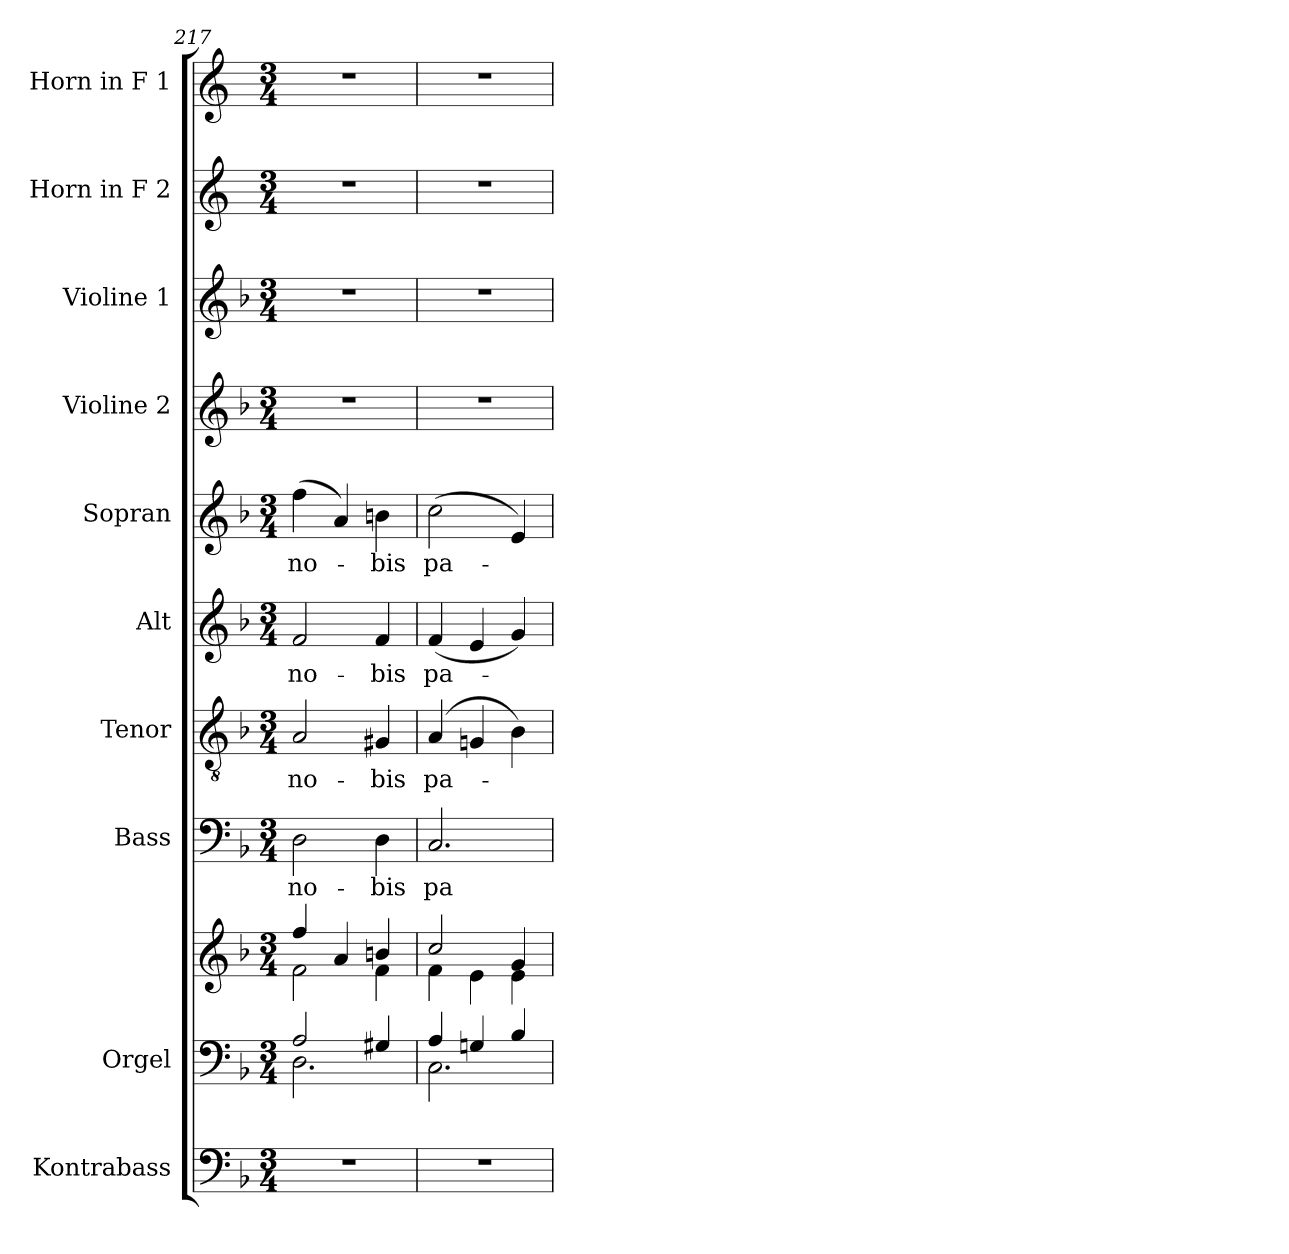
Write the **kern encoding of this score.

**kern	**kern	**kern	**kern	**text	**kern	**text	**kern	**text	**kern	**text	**kern	**kern	**kern	**kern
*part10	*part9	*part9	*part8	*part8	*part7	*part7	*part6	*part6	*part5	*part5	*part4	*part3	*part2	*part1
*staff11	*staff10	*staff9	*staff8	*staff8	*staff7	*staff7	*staff6	*staff6	*staff5	*staff5	*staff4	*staff3	*staff2	*staff1
*I"Kontrabass	*I"Orgel	*	*I"Bass	*	*I"Tenor	*	*I"Alt	*	*I"Sopran	*	*I"Violine 2	*I"Violine 1	*I"Horn in F 2	*I"Horn in F 1
*I'Kb.	*	*	*I'B.	*	*I'T.	*	*I'A.	*	*I'S.	*	*I'Vl. 2	*I'Vl. 1	*	*
!!LO:PB:g=z
*clefF4	*clefF4	*clefG2	*clefF4	*	*clefGv2	*	*clefG2	*	*clefG2	*	*clefG2	*clefG2	*clefG2	*clefG2
*ITrd7c12	*	*	*	*	*	*	*	*	*	*	*	*	*ITrd4c7	*ITrd4c7
*k[b-]	*k[b-]	*k[b-]	*k[b-]	*	*k[b-]	*	*k[b-]	*	*k[b-]	*	*k[b-]	*k[b-]	*k[b-]	*k[b-]
*F:	*F:	*F:	*F:	*	*F:	*	*F:	*	*F:	*	*F:	*F:	*F:	*F:
*M3/4	*M3/4	*M3/4	*M3/4	*	*M3/4	*	*M3/4	*	*M3/4	*	*M3/4	*M3/4	*M3/4	*M3/4
=217	=217	=217	=217	=217	=217	=217	=217	=217	=217	=217	=217	=217	=217	=217
*	*^	*^	*	*	*	*	*	*	*	*	*	*	*	*
!	!	!	!	!	!	!LO:LY:b	!	!LO:LY:b	!	!LO:LY:b	!	!LO:LY:b	!	!	!	!
2.r	2A!/	2.D!\	4ff!/	2f!\	2D\	no-	2A/	no-	2f/	no-	(>4ff\	no-	2.r	2.r	2.r	2.r
.	.	.	4a!/	.	.	.	.	.	.	.	4a/)	.	.	.	.	.
!	!	!	!	!	!	!LO:LY:b	!	!LO:LY:b	!	!LO:LY:b	!	!LO:LY:b	!	!	!	!
.	4G#X!/	.	4bn!/	4f!\	4D\	-bis	4G#X/	-bis	4f/	-bis	4bn\	-bis	.	.	.	.
=218	=218	=218	=218	=218	=218	=218	=218	=218	=218	=218	=218	=218	=218	=218	=218	=218
!	!	!	!	!	!	!LO:LY:b	!	!LO:LY:b	!	!LO:LY:b	!	!LO:LY:b	!	!	!	!
2.r	4A!/	2.C!\	2cc!/	4f!\	2.C/	pa-	(<4A/	pa-	(<4f/	pa-	(>2cc\	pa-	2.r	2.r	2.r	2.r
.	4Gn!/	.	.	4e!\	.	.	4Gn/	.	4e/	.	.	.	.	.	.	.
.	4B-!/	.	4g!/	4e!\	.	.	4B-\)	.	4g/)	.	4e/)	.	.	.	.	.
*	*v	*v	*	*	*	*	*	*	*	*	*	*	*	*	*	*
*	*	*v	*v	*	*	*	*	*	*	*	*	*	*	*	*
=	=	=	=	=	=	=	=	=	=	=	=	=	=	=
*-	*-	*-	*-	*-	*-	*-	*-	*-	*-	*-	*-	*-	*-	*-
